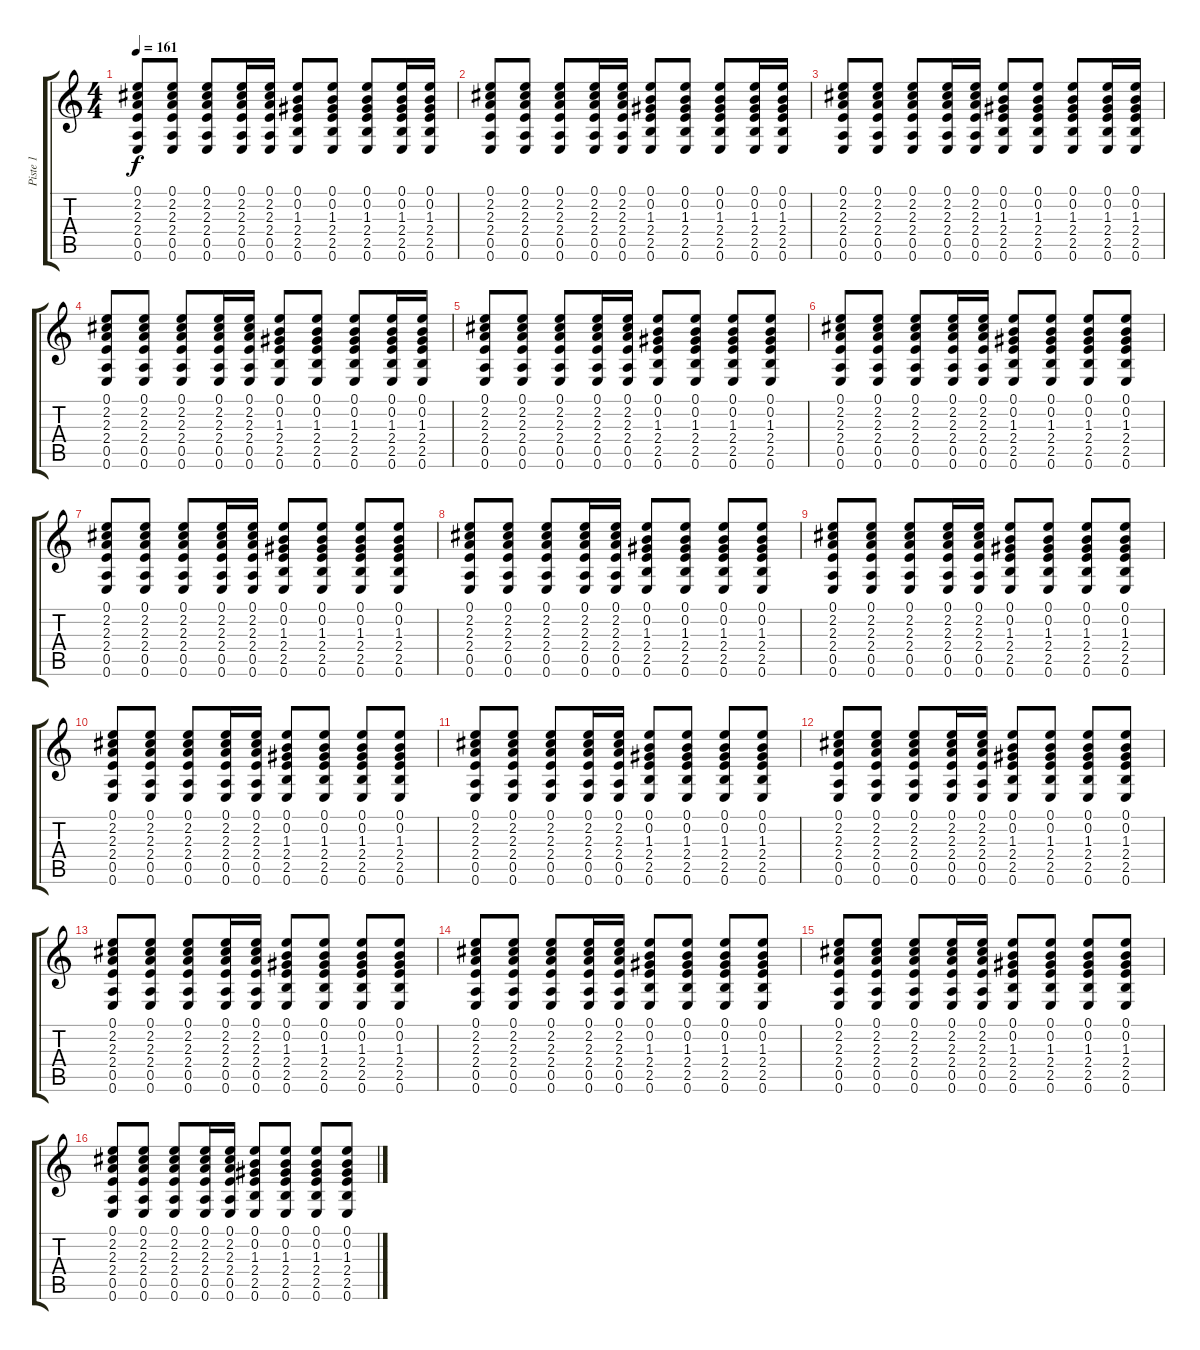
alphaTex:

\track ("Piste 1" "Piste 1") {instrument acousticguitarnylon}
\staff {score tabs}
\tuning (E4 B3 G3 D3 A2 E2) {hide}
\ts (4 4)
\tempo 161
\clef g2
\ks c
(0.1 2.2 2.3 2.4 0.5 0.6).8{dy f instrument acousticguitarnylon} (0.1 2.2 2.3 2.4 0.5 0.6).8 (0.1 2.2 2.3 2.4 0.5 0.6).8 (0.1 2.2 2.3 2.4 0.5 0.6).16 (0.1 2.2 2.3 2.4 0.5 0.6).16 (0.1 0.2 1.3 2.4 2.5 0.6).8 (0.1 0.2 1.3 2.4 2.5 0.6).8 (0.1 0.2 1.3 2.4 2.5 0.6).8 (0.1 0.2 1.3 2.4 2.5 0.6).16 (0.1 0.2 1.3 2.4 2.5 0.6).16 |
(0.1 2.2 2.3 2.4 0.5 0.6).8 (0.1 2.2 2.3 2.4 0.5 0.6).8 (0.1 2.2 2.3 2.4 0.5 0.6).8 (0.1 2.2 2.3 2.4 0.5 0.6).16 (0.1 2.2 2.3 2.4 0.5 0.6).16 (0.1 0.2 1.3 2.4 2.5 0.6).8 (0.1 0.2 1.3 2.4 2.5 0.6).8 (0.1 0.2 1.3 2.4 2.5 0.6).8 (0.1 0.2 1.3 2.4 2.5 0.6).16 (0.1 0.2 1.3 2.4 2.5 0.6).16 |
(0.1 2.2 2.3 2.4 0.5 0.6).8 (0.1 2.2 2.3 2.4 0.5 0.6).8 (0.1 2.2 2.3 2.4 0.5 0.6).8 (0.1 2.2 2.3 2.4 0.5 0.6).16 (0.1 2.2 2.3 2.4 0.5 0.6).16 (0.1 0.2 1.3 2.4 2.5 0.6).8 (0.1 0.2 1.3 2.4 2.5 0.6).8 (0.1 0.2 1.3 2.4 2.5 0.6).8 (0.1 0.2 1.3 2.4 2.5 0.6).16 (0.1 0.2 1.3 2.4 2.5 0.6).16 |
(0.1 2.2 2.3 2.4 0.5 0.6).8 (0.1 2.2 2.3 2.4 0.5 0.6).8 (0.1 2.2 2.3 2.4 0.5 0.6).8 (0.1 2.2 2.3 2.4 0.5 0.6).16 (0.1 2.2 2.3 2.4 0.5 0.6).16 (0.1 0.2 1.3 2.4 2.5 0.6).8 (0.1 0.2 1.3 2.4 2.5 0.6).8 (0.1 0.2 1.3 2.4 2.5 0.6).8 (0.1 0.2 1.3 2.4 2.5 0.6).16 (0.1 0.2 1.3 2.4 2.5 0.6).16 |
(0.1 2.2 2.3 2.4 0.5 0.6).8 (0.1 2.2 2.3 2.4 0.5 0.6).8 (0.1 2.2 2.3 2.4 0.5 0.6).8 (0.1 2.2 2.3 2.4 0.5 0.6).16 (0.1 2.2 2.3 2.4 0.5 0.6).16 (0.1 0.2 1.3 2.4 2.5 0.6).8 (0.1 0.2 1.3 2.4 2.5 0.6).8 (0.1 0.2 1.3 2.4 2.5 0.6).8 (0.1 0.2 1.3 2.4 2.5 0.6).8 |
(0.1 2.2 2.3 2.4 0.5 0.6).8 (0.1 2.2 2.3 2.4 0.5 0.6).8 (0.1 2.2 2.3 2.4 0.5 0.6).8 (0.1 2.2 2.3 2.4 0.5 0.6).16 (0.1 2.2 2.3 2.4 0.5 0.6).16 (0.1 0.2 1.3 2.4 2.5 0.6).8 (0.1 0.2 1.3 2.4 2.5 0.6).8 (0.1 0.2 1.3 2.4 2.5 0.6).8 (0.1 0.2 1.3 2.4 2.5 0.6).8 |
(0.1 2.2 2.3 2.4 0.5 0.6).8 (0.1 2.2 2.3 2.4 0.5 0.6).8 (0.1 2.2 2.3 2.4 0.5 0.6).8 (0.1 2.2 2.3 2.4 0.5 0.6).16 (0.1 2.2 2.3 2.4 0.5 0.6).16 (0.1 0.2 1.3 2.4 2.5 0.6).8 (0.1 0.2 1.3 2.4 2.5 0.6).8 (0.1 0.2 1.3 2.4 2.5 0.6).8 (0.1 0.2 1.3 2.4 2.5 0.6).8 |
(0.1 2.2 2.3 2.4 0.5 0.6).8 (0.1 2.2 2.3 2.4 0.5 0.6).8 (0.1 2.2 2.3 2.4 0.5 0.6).8 (0.1 2.2 2.3 2.4 0.5 0.6).16 (0.1 2.2 2.3 2.4 0.5 0.6).16 (0.1 0.2 1.3 2.4 2.5 0.6).8 (0.1 0.2 1.3 2.4 2.5 0.6).8 (0.1 0.2 1.3 2.4 2.5 0.6).8 (0.1 0.2 1.3 2.4 2.5 0.6).8 |
(0.1 2.2 2.3 2.4 0.5 0.6).8 (0.1 2.2 2.3 2.4 0.5 0.6).8 (0.1 2.2 2.3 2.4 0.5 0.6).8 (0.1 2.2 2.3 2.4 0.5 0.6).16 (0.1 2.2 2.3 2.4 0.5 0.6).16 (0.1 0.2 1.3 2.4 2.5 0.6).8 (0.1 0.2 1.3 2.4 2.5 0.6).8 (0.1 0.2 1.3 2.4 2.5 0.6).8 (0.1 0.2 1.3 2.4 2.5 0.6).8 |
(0.1 2.2 2.3 2.4 0.5 0.6).8 (0.1 2.2 2.3 2.4 0.5 0.6).8 (0.1 2.2 2.3 2.4 0.5 0.6).8 (0.1 2.2 2.3 2.4 0.5 0.6).16 (0.1 2.2 2.3 2.4 0.5 0.6).16 (0.1 0.2 1.3 2.4 2.5 0.6).8 (0.1 0.2 1.3 2.4 2.5 0.6).8 (0.1 0.2 1.3 2.4 2.5 0.6).8 (0.1 0.2 1.3 2.4 2.5 0.6).8 |
(0.1 2.2 2.3 2.4 0.5 0.6).8 (0.1 2.2 2.3 2.4 0.5 0.6).8 (0.1 2.2 2.3 2.4 0.5 0.6).8 (0.1 2.2 2.3 2.4 0.5 0.6).16 (0.1 2.2 2.3 2.4 0.5 0.6).16 (0.1 0.2 1.3 2.4 2.5 0.6).8 (0.1 0.2 1.3 2.4 2.5 0.6).8 (0.1 0.2 1.3 2.4 2.5 0.6).8 (0.1 0.2 1.3 2.4 2.5 0.6).8 |
(0.1 2.2 2.3 2.4 0.5 0.6).8 (0.1 2.2 2.3 2.4 0.5 0.6).8 (0.1 2.2 2.3 2.4 0.5 0.6).8 (0.1 2.2 2.3 2.4 0.5 0.6).16 (0.1 2.2 2.3 2.4 0.5 0.6).16 (0.1 0.2 1.3 2.4 2.5 0.6).8 (0.1 0.2 1.3 2.4 2.5 0.6).8 (0.1 0.2 1.3 2.4 2.5 0.6).8 (0.1 0.2 1.3 2.4 2.5 0.6).8 |
(0.1 2.2 2.3 2.4 0.5 0.6).8 (0.1 2.2 2.3 2.4 0.5 0.6).8 (0.1 2.2 2.3 2.4 0.5 0.6).8 (0.1 2.2 2.3 2.4 0.5 0.6).16 (0.1 2.2 2.3 2.4 0.5 0.6).16 (0.1 0.2 1.3 2.4 2.5 0.6).8 (0.1 0.2 1.3 2.4 2.5 0.6).8 (0.1 0.2 1.3 2.4 2.5 0.6).8 (0.1 0.2 1.3 2.4 2.5 0.6).8 |
(0.1 2.2 2.3 2.4 0.5 0.6).8 (0.1 2.2 2.3 2.4 0.5 0.6).8 (0.1 2.2 2.3 2.4 0.5 0.6).8 (0.1 2.2 2.3 2.4 0.5 0.6).16 (0.1 2.2 2.3 2.4 0.5 0.6).16 (0.1 0.2 1.3 2.4 2.5 0.6).8 (0.1 0.2 1.3 2.4 2.5 0.6).8 (0.1 0.2 1.3 2.4 2.5 0.6).8 (0.1 0.2 1.3 2.4 2.5 0.6).8 |
(0.1 2.2 2.3 2.4 0.5 0.6).8 (0.1 2.2 2.3 2.4 0.5 0.6).8 (0.1 2.2 2.3 2.4 0.5 0.6).8 (0.1 2.2 2.3 2.4 0.5 0.6).16 (0.1 2.2 2.3 2.4 0.5 0.6).16 (0.1 0.2 1.3 2.4 2.5 0.6).8 (0.1 0.2 1.3 2.4 2.5 0.6).8 (0.1 0.2 1.3 2.4 2.5 0.6).8 (0.1 0.2 1.3 2.4 2.5 0.6).8 |
(0.1 2.2 2.3 2.4 0.5 0.6).8 (0.1 2.2 2.3 2.4 0.5 0.6).8 (0.1 2.2 2.3 2.4 0.5 0.6).8 (0.1 2.2 2.3 2.4 0.5 0.6).16 (0.1 2.2 2.3 2.4 0.5 0.6).16 (0.1 0.2 1.3 2.4 2.5 0.6).8 (0.1 0.2 1.3 2.4 2.5 0.6).8 (0.1 0.2 1.3 2.4 2.5 0.6).8 (0.1 0.2 1.3 2.4 2.5 0.6).8
